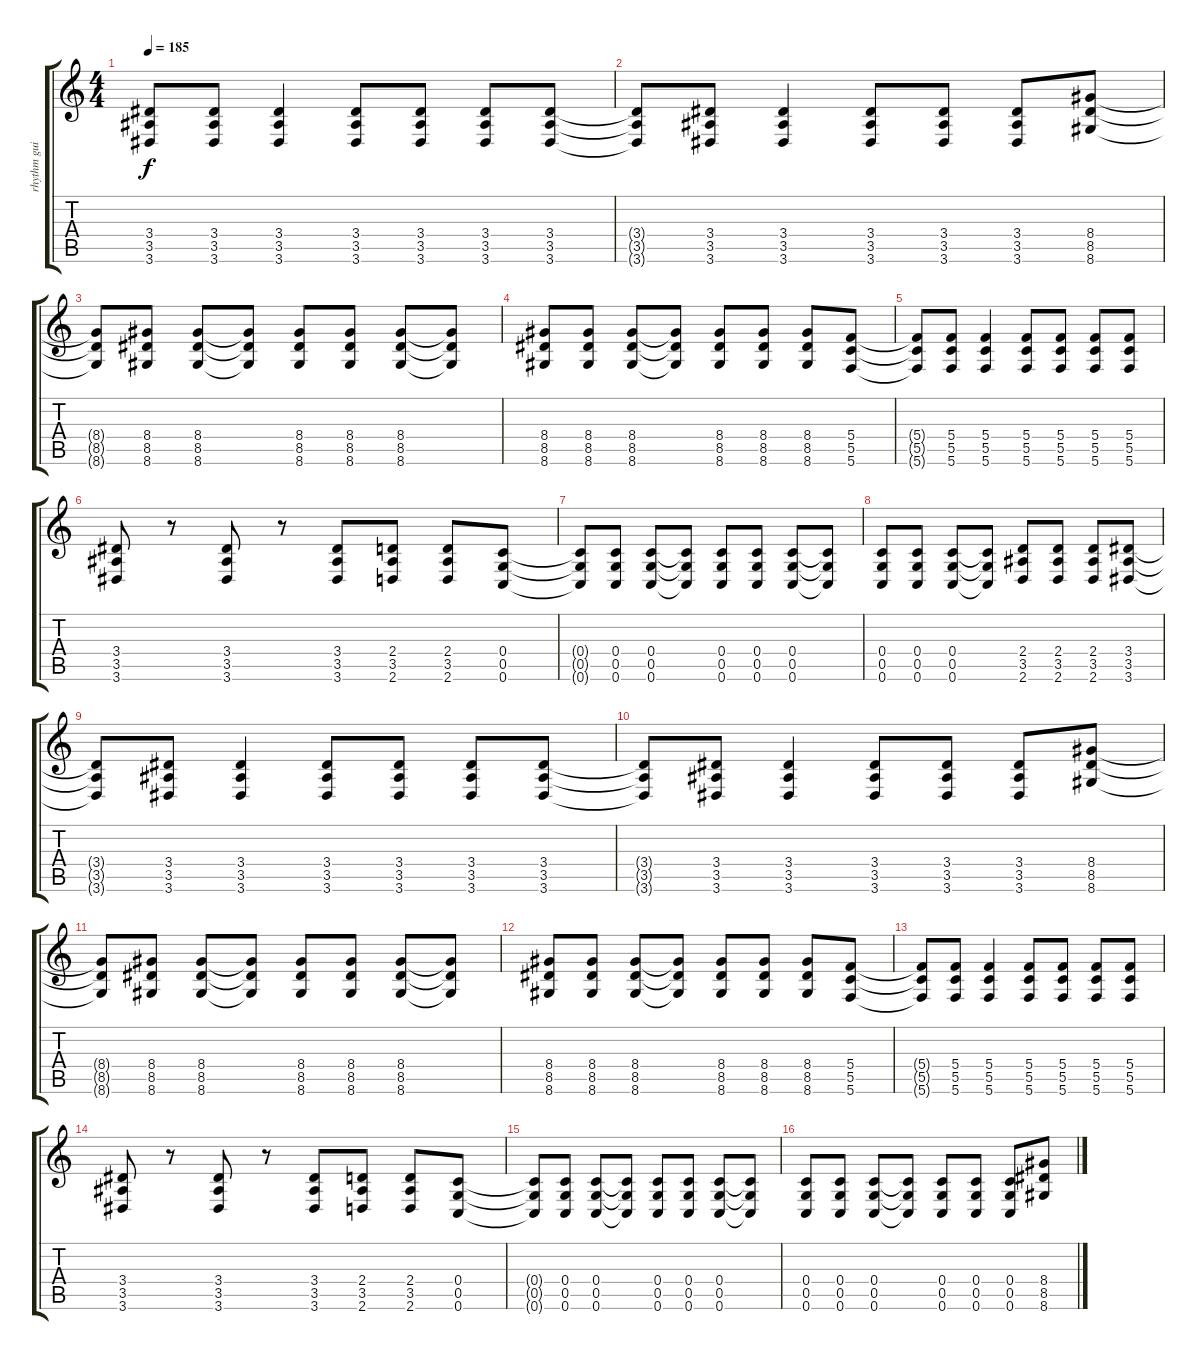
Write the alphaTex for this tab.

\track ("rhythm guitar" "rhythm gui") {instrument distortionguitar}
\staff {score tabs}
\tuning (D4 A3 F3 C3 G2 C2) {hide}
\ts (4 4)
\tempo 185
\clef g2
\ks c
(3.4{t} 3.5{t} 3.6{t}).8{dy f} (3.4 3.5 3.6).8 (3.4 3.5 3.6).4 (3.4 3.5 3.6).8 (3.4 3.5 3.6).8 (3.4 3.5 3.6).8 (3.4 3.5 3.6).8 |
(3.4{t} 3.5{t} 3.6{t}).8 (3.4 3.5 3.6).8 (3.4 3.5 3.6).4 (3.4 3.5 3.6).8 (3.4 3.5 3.6).8 (3.4 3.5 3.6).8 (8.4 8.5 8.6).8 |
(8.4{t} 8.5{t} 8.6{t}).8 (8.4 8.5 8.6).8 (8.4 8.5 8.6).8 (8.4{t} 8.5{t} 8.6{t}).8 (8.4 8.5 8.6).8 (8.4 8.5 8.6).8 (8.4 8.5 8.6).8 (8.4{t} 8.5{t} 8.6{t}).8 |
(8.4 8.5 8.6).8 (8.4 8.5 8.6).8 (8.4 8.5 8.6).8 (8.4{t} 8.5{t} 8.6{t}).8 (8.4 8.5 8.6).8 (8.4 8.5 8.6).8 (8.4 8.5 8.6).8 (5.4 5.5 5.6).8 |
(5.4{t} 5.5{t} 5.6{t}).8 (5.4 5.5 5.6).8 (5.4 5.5 5.6).4 (5.4 5.5 5.6).8 (5.4 5.5 5.6).8 (5.4 5.5 5.6).8 (5.4 5.5 5.6).8 |
(3.4 3.5 3.6).8 r.8 (3.4 3.5 3.6).8 r.8 (3.4 3.5 3.6).8 (2.4 3.5 2.6).8 (2.4 3.5 2.6).8 (0.4 0.5 0.6).8 |
(0.4{t} 0.5{t} 0.6{t}).8 (0.4 0.5 0.6).8 (0.4 0.5 0.6).8 (0.4{t} 0.5{t} 0.6{t}).8 (0.4 0.5 0.6).8 (0.4 0.5 0.6).8 (0.4 0.5 0.6).8 (0.4{t} 0.5{t} 0.6{t}).8 |
(0.4 0.5 0.6).8 (0.4 0.5 0.6).8 (0.4 0.5 0.6).8 (0.4{t} 0.5{t} 0.6{t}).8 (2.4 3.5 2.6).8 (2.4 3.5 2.6).8 (2.4 3.5 2.6).8 (3.4 3.5 3.6).8 |
(3.4{t} 3.5{t} 3.6{t}).8 (3.4 3.5 3.6).8 (3.4 3.5 3.6).4 (3.4 3.5 3.6).8 (3.4 3.5 3.6).8 (3.4 3.5 3.6).8 (3.4 3.5 3.6).8 |
(3.4{t} 3.5{t} 3.6{t}).8 (3.4 3.5 3.6).8 (3.4 3.5 3.6).4 (3.4 3.5 3.6).8 (3.4 3.5 3.6).8 (3.4 3.5 3.6).8 (8.4 8.5 8.6).8 |
(8.4{t} 8.5{t} 8.6{t}).8 (8.4 8.5 8.6).8 (8.4 8.5 8.6).8 (8.4{t} 8.5{t} 8.6{t}).8 (8.4 8.5 8.6).8 (8.4 8.5 8.6).8 (8.4 8.5 8.6).8 (8.4{t} 8.5{t} 8.6{t}).8 |
(8.4 8.5 8.6).8 (8.4 8.5 8.6).8 (8.4 8.5 8.6).8 (8.4{t} 8.5{t} 8.6{t}).8 (8.4 8.5 8.6).8 (8.4 8.5 8.6).8 (8.4 8.5 8.6).8 (5.4 5.5 5.6).8 |
(5.4{t} 5.5{t} 5.6{t}).8 (5.4 5.5 5.6).8 (5.4 5.5 5.6).4 (5.4 5.5 5.6).8 (5.4 5.5 5.6).8 (5.4 5.5 5.6).8 (5.4 5.5 5.6).8 |
(3.4 3.5 3.6).8 r.8 (3.4 3.5 3.6).8 r.8 (3.4 3.5 3.6).8 (2.4 3.5 2.6).8 (2.4 3.5 2.6).8 (0.4 0.5 0.6).8 |
(0.4{t} 0.5{t} 0.6{t}).8 (0.4 0.5 0.6).8 (0.4 0.5 0.6).8 (0.4{t} 0.5{t} 0.6{t}).8 (0.4 0.5 0.6).8 (0.4 0.5 0.6).8 (0.4 0.5 0.6).8 (0.4{t} 0.5{t} 0.6{t}).8 |
(0.4 0.5 0.6).8 (0.4 0.5 0.6).8 (0.4 0.5 0.6).8 (0.4{t} 0.5{t} 0.6{t}).8 (0.4 0.5 0.6).8 (0.4 0.5 0.6).8 (0.4 0.5 0.6).8 (8.4 8.5 8.6).8
